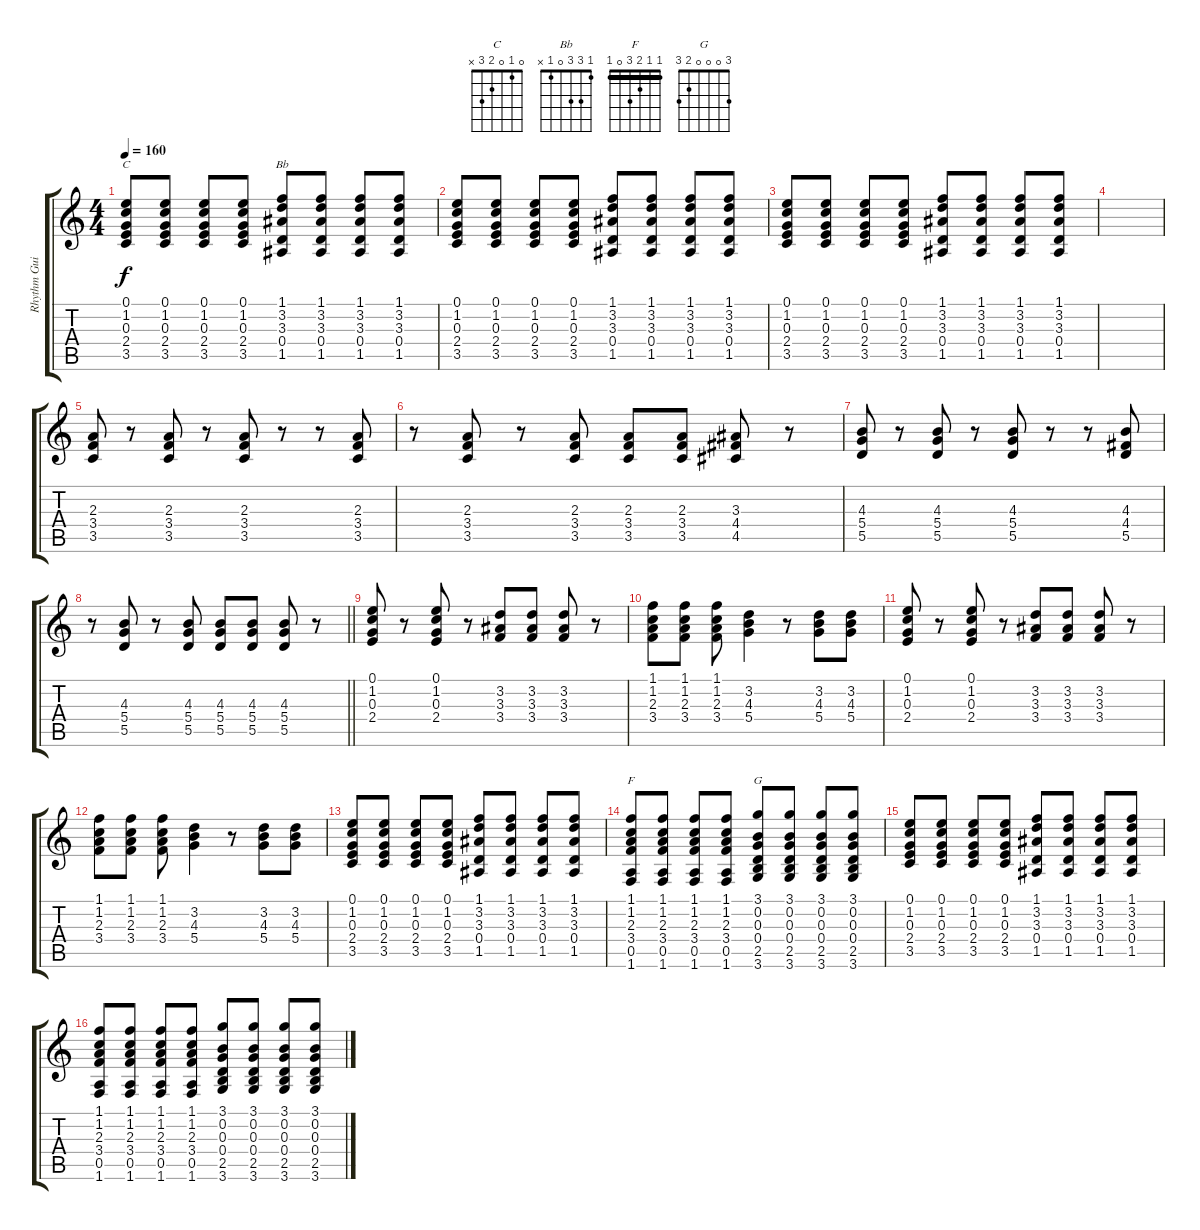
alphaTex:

\track ("Rhythm Guitar" "Rhythm Gui") {instrument acousticguitarsteel}
\staff {score tabs}
\tuning (E4 B3 G3 D3 A2 E2) {hide}
\chord ("C" 0 1 0 2 3 x)
\chord ("Bb" 1 3 3 0 1 x)
\chord ("F" 1 1 2 3 0 1) {barre 1}
\chord ("G" 3 0 0 0 2 3)
\ts (4 4)
\tempo 160
\clef g2
\ks c
(0.1 1.2 0.3 2.4 3.5).8{ch "C" dy f} (0.1 1.2 0.3 2.4 3.5).8 (0.1 1.2 0.3 2.4 3.5).8 (0.1 1.2 0.3 2.4 3.5).8 (1.1 3.2 3.3 0.4 1.5).8{ch "Bb"} (1.1 3.2 3.3 0.4 1.5).8 (1.1 3.2 3.3 0.4 1.5).8 (1.1 3.2 3.3 0.4 1.5).8 |
(0.1 1.2 0.3 2.4 3.5).8 (0.1 1.2 0.3 2.4 3.5).8 (0.1 1.2 0.3 2.4 3.5).8 (0.1 1.2 0.3 2.4 3.5).8 (1.1 3.2 3.3 0.4 1.5).8 (1.1 3.2 3.3 0.4 1.5).8 (1.1 3.2 3.3 0.4 1.5).8 (1.1 3.2 3.3 0.4 1.5).8 |
(0.1 1.2 0.3 2.4 3.5).8 (0.1 1.2 0.3 2.4 3.5).8 (0.1 1.2 0.3 2.4 3.5).8 (0.1 1.2 0.3 2.4 3.5).8 (1.1 3.2 3.3 0.4 1.5).8 (1.1 3.2 3.3 0.4 1.5).8 (1.1 3.2 3.3 0.4 1.5).8 (1.1 3.2 3.3 0.4 1.5).8 |
|
(2.3 3.4 3.5).8 r.8 (2.3 3.4 3.5).8 r.8 (2.3 3.4 3.5).8 r.8 r.8 (2.3 3.4 3.5).8 |
r.8 (2.3 3.4 3.5).8 r.8 (2.3 3.4 3.5).8 (2.3 3.4 3.5).8 (2.3 3.4 3.5).8 (3.3 4.4 4.5).8 r.8 |
(4.3 5.4 5.5).8 r.8 (4.3 5.4 5.5).8 r.8 (4.3 5.4 5.5).8 r.8 r.8 (4.3 4.4 5.5).8 |
\barLineRight lightlight
r.8 (4.3 5.4 5.5).8 r.8 (4.3 5.4 5.5).8 (4.3 5.4 5.5).8 (4.3 5.4 5.5).8 (4.3 5.4 5.5).8 r.8 |
(0.1 1.2 0.3 2.4).8 r.8 (0.1 1.2 0.3 2.4).8 r.8 (3.2 3.3 3.4).8 (3.2 3.3 3.4).8 (3.2 3.3 3.4).8 r.8 |
(1.1 1.2 2.3 3.4).8 (1.1 1.2 2.3 3.4).8 (1.1 1.2 2.3 3.4).8 (3.2 4.3 5.4).4 r.8 (3.2 4.3 5.4).8 (3.2 4.3 5.4).8 |
(0.1 1.2 0.3 2.4).8 r.8 (0.1 1.2 0.3 2.4).8 r.8 (3.2 3.3 3.4).8 (3.2 3.3 3.4).8 (3.2 3.3 3.4).8 r.8 |
(1.1 1.2 2.3 3.4).8 (1.1 1.2 2.3 3.4).8 (1.1 1.2 2.3 3.4).8 (3.2 4.3 5.4).4 r.8 (3.2 4.3 5.4).8 (3.2 4.3 5.4).8 |
(0.1 1.2 0.3 2.4 3.5).8 (0.1 1.2 0.3 2.4 3.5).8 (0.1 1.2 0.3 2.4 3.5).8 (0.1 1.2 0.3 2.4 3.5).8 (1.1 3.2 3.3 0.4 1.5).8 (1.1 3.2 3.3 0.4 1.5).8 (1.1 3.2 3.3 0.4 1.5).8 (1.1 3.2 3.3 0.4 1.5).8 |
(1.1 1.2 2.3 3.4 0.5 1.6).8{ch "F"} (1.1 1.2 2.3 3.4 0.5 1.6).8 (1.1 1.2 2.3 3.4 0.5 1.6).8 (1.1 1.2 2.3 3.4 0.5 1.6).8 (3.1 0.2 0.3 0.4 2.5 3.6).8{ch "G"} (3.1 0.2 0.3 0.4 2.5 3.6).8 (3.1 0.2 0.3 0.4 2.5 3.6).8 (3.1 0.2 0.3 0.4 2.5 3.6).8 |
(0.1 1.2 0.3 2.4 3.5).8 (0.1 1.2 0.3 2.4 3.5).8 (0.1 1.2 0.3 2.4 3.5).8 (0.1 1.2 0.3 2.4 3.5).8 (1.1 3.2 3.3 0.4 1.5).8 (1.1 3.2 3.3 0.4 1.5).8 (1.1 3.2 3.3 0.4 1.5).8 (1.1 3.2 3.3 0.4 1.5).8 |
(1.1 1.2 2.3 3.4 0.5 1.6).8 (1.1 1.2 2.3 3.4 0.5 1.6).8 (1.1 1.2 2.3 3.4 0.5 1.6).8 (1.1 1.2 2.3 3.4 0.5 1.6).8 (3.1 0.2 0.3 0.4 2.5 3.6).8 (3.1 0.2 0.3 0.4 2.5 3.6).8 (3.1 0.2 0.3 0.4 2.5 3.6).8 (3.1 0.2 0.3 0.4 2.5 3.6).8
